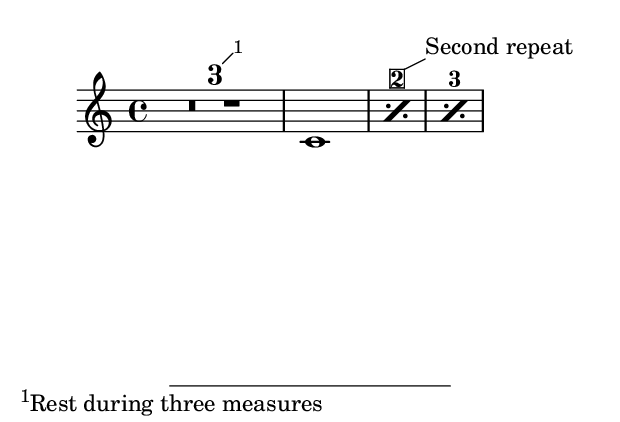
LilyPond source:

%% Generated by lilypond-book
%% Options: [exampleindent=10.16\mm,indent=0\mm,line-width=160\mm]
\include "lilypond-book-preamble.ly"


% ****************************************************************
% Start cut-&-pastable-section
% ****************************************************************

#(ly:set-option 'eps-box-padding 3.000000)



\paper {
  indent = 0\mm
  line-width = 160\mm
  % offset the left padding, also add 1mm as lilypond creates cropped
  % images with a little space on the right
  line-width = #(- line-width (* mm  3.000000) (* mm 1))
}

\layout {
  
}




% ****************************************************************
% ly snippet:
% ****************************************************************
\sourcefilename "/lilypond-2.23.82/input/regression/footnote-balloon-on-counter.ly"
\sourcefileline 0
\version "2.23.6"

\header {
  texidoc = "Balloons and footnotes on multi-measure rest numbers and
percent repeat counters are correctly placed."
}

\book {
  \markup \vspace #1
  \paper {
    #(set-paper-size "a7landscape")
  }
  \new Score \with {
    \consists Balloon_engraver
    countPercentRepeats = ##t
  }
  \compressMMRests {
    \footnote #'(1 . 1) "Rest during three measures" MultiMeasureRestNumber
    R1*3
    \after 1 \balloonGrobText PercentRepeatCounter #'(2 . 1) "Second repeat"
    \repeat percent 3 { c'1 }
  }
}



% ****************************************************************
% end ly snippet
% ****************************************************************
